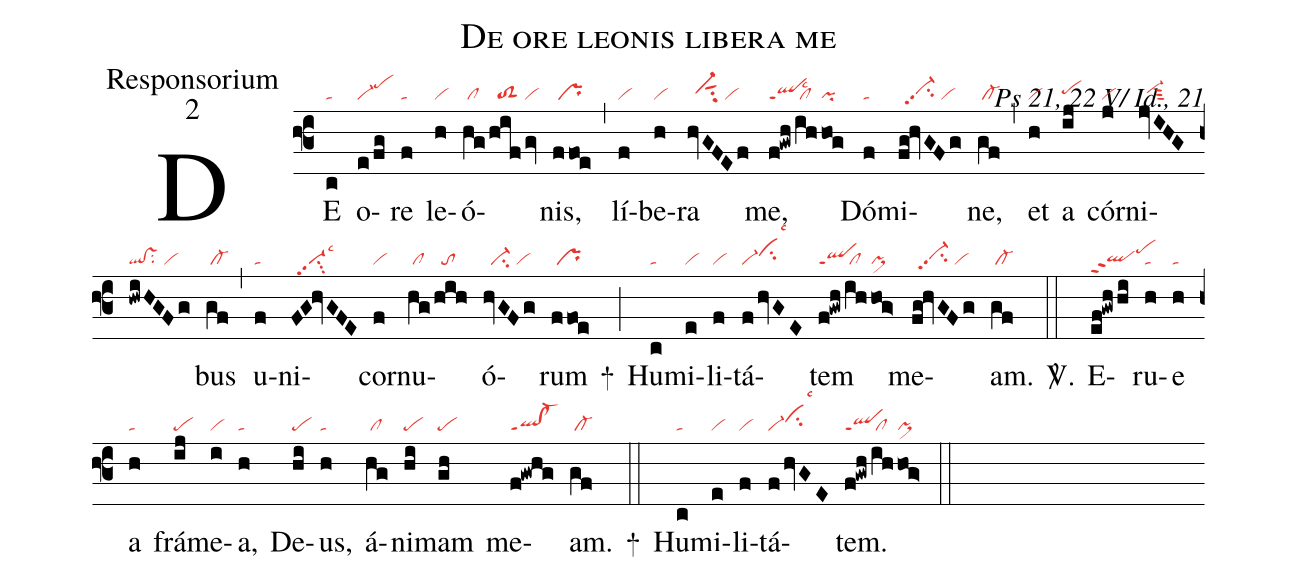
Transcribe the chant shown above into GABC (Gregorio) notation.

name:De ore leonis libera me;
office-part:Responsorium;
mode:2;
commentary:Ps 21, 22 V/ Id., 21;
nabc-lines:1;
%%
(f3)
DE(c|ta) o(e/fg|vi-pehj)re(f|ta) le(h|vi)ó(hg|/cl|/hif|//toS2|/gv|vi)nis,(ffoe|/pr) (,)
lí(f|vi)be(h|vi)ra(hvGFEf|//vi-hhsut1su2/vi) me,(f!gwh|qlppt1|/ih|/cllsc2|hog|pi) Dó(f|ta)mi(fg!hvGFg|//vi-hhpp2su2/vi)ne,(gf|/cl-) (,)
et(h|vi) a(ij|pehh) cór(j|vi)ni(jvIHG|//vi-hhsut3|/hwiHGFg|ql!vssu2/vi)bus(gf|/cl-) (,)
u(f|ta)ni(FG!hvGFE|//vi-pp2su3lsc3)cor(f|vi)nu(hg|/cl|/hih|//to)ó(hvGFg|//vi-su2/vi)rum(ffoe|/pr) +(;)
Hu(c|ta)mi(e|vi)li(f|vi)tá(f/hvGE|vi-cihilsc3)tem(f!gwh|qlppt1|/ih|/cl|hog>|pi>) me(fg!hvGFg|//vi-hhpp2su2/vi)am.(gf|/cl-) <sp>V/</sp>.(::)
E(ef!gwhhi|qlhgppt2pehj)ru(h|ta)e(h|ta) a(h|ta) frá(ij|pe)me(i|vi)a,(h|ta) De(hi|pe)us,(h|ta) á(hg|/cl)ni(hi|pe)mam(gh|pe) me(f!gwhg|ql!cl-ppt1)am.(gf|/cl-) +(::)
Hu(c|ta)mi(e|vi)li(f|vi)tá(f/hvGE|vi-cihilsc3)tem.(f!gwh|qlppt1|/ih|/cl|hog>|pi>) (::)
